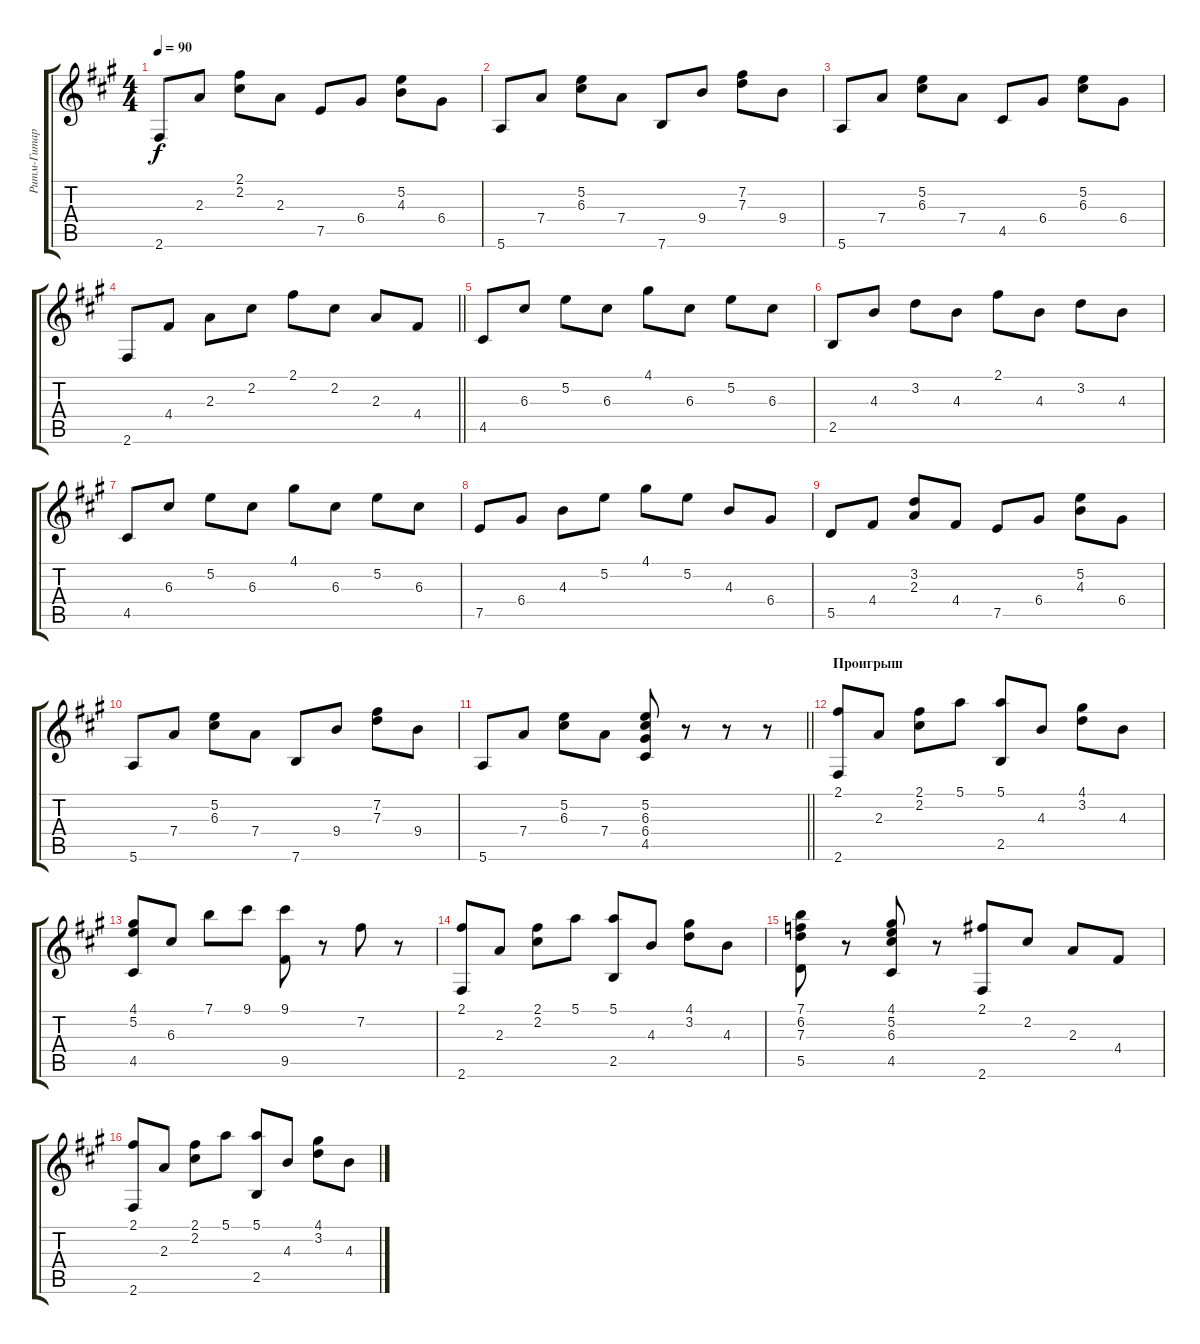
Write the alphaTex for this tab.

\track ("Ритм-Гитара (Перебор)" "Ритм-Гитар") {instrument acousticguitarnylon}
\staff {score tabs}
\tuning (E4 B3 G3 D3 A2 E2) {hide}
\ts (4 4)
\tempo 90
\clef g2
\ks f#minor
2.6.8{dy f} 2.3.8 (2.1 2.2).8 2.3.8 7.5.8 6.4.8 (5.2 4.3).8 6.4.8 |
5.6.8 7.4.8 (5.2 6.3).8 7.4.8 7.6.8 9.4.8 (7.2 7.3).8 9.4.8 |
5.6.8 7.4.8 (5.2 6.3).8 7.4.8 4.5.8 6.4.8 (5.2 6.3).8 6.4.8 |
\barLineRight lightlight
2.6.8 4.4.8 2.3.8 2.2.8 2.1.8 2.2.8 2.3.8 4.4.8 |
4.5.8 6.3.8 5.2.8 6.3.8 4.1.8 6.3.8 5.2.8 6.3.8 |
2.5.8 4.3.8 3.2.8 4.3.8 2.1.8 4.3.8 3.2.8 4.3.8 |
4.5.8 6.3.8 5.2.8 6.3.8 4.1.8 6.3.8 5.2.8 6.3.8 |
7.5.8 6.4.8 4.3.8 5.2.8 4.1.8 5.2.8 4.3.8 6.4.8 |
5.5.8 4.4.8 (3.2 2.3).8 4.4.8 7.5.8 6.4.8 (5.2 4.3).8 6.4.8 |
5.6.8 7.4.8 (5.2 6.3).8 7.4.8 7.6.8 9.4.8 (7.2 7.3).8 9.4.8 |
\barLineRight lightlight
5.6.8 7.4.8 (5.2 6.3).8 7.4.8 (5.2 6.3 6.4 4.5).8 r.8 r.8 r.8 |
\section ("" "Проигрыш")
(2.1 2.6).8 2.3.8 (2.1 2.2).8 5.1.8 (5.1 2.5).8 4.3.8 (4.1 3.2).8 4.3.8 |
(4.1 5.2 4.5).8 6.3.8 7.1.8 9.1.8 (9.1 9.5).8 r.8 7.2.8 r.8 |
(2.1 2.6).8 2.3.8 (2.1 2.2).8 5.1.8 (5.1 2.5).8 4.3.8 (4.1 3.2).8 4.3.8 |
(7.1 6.2 7.3 5.5).8 r.8 (4.1 5.2 6.3 4.5).8 r.8 (2.1 2.6).8 2.2.8 2.3.8 4.4.8 |
(2.1 2.6).8 2.3.8 (2.1 2.2).8 5.1.8 (5.1 2.5).8 4.3.8 (4.1 3.2).8 4.3.8
